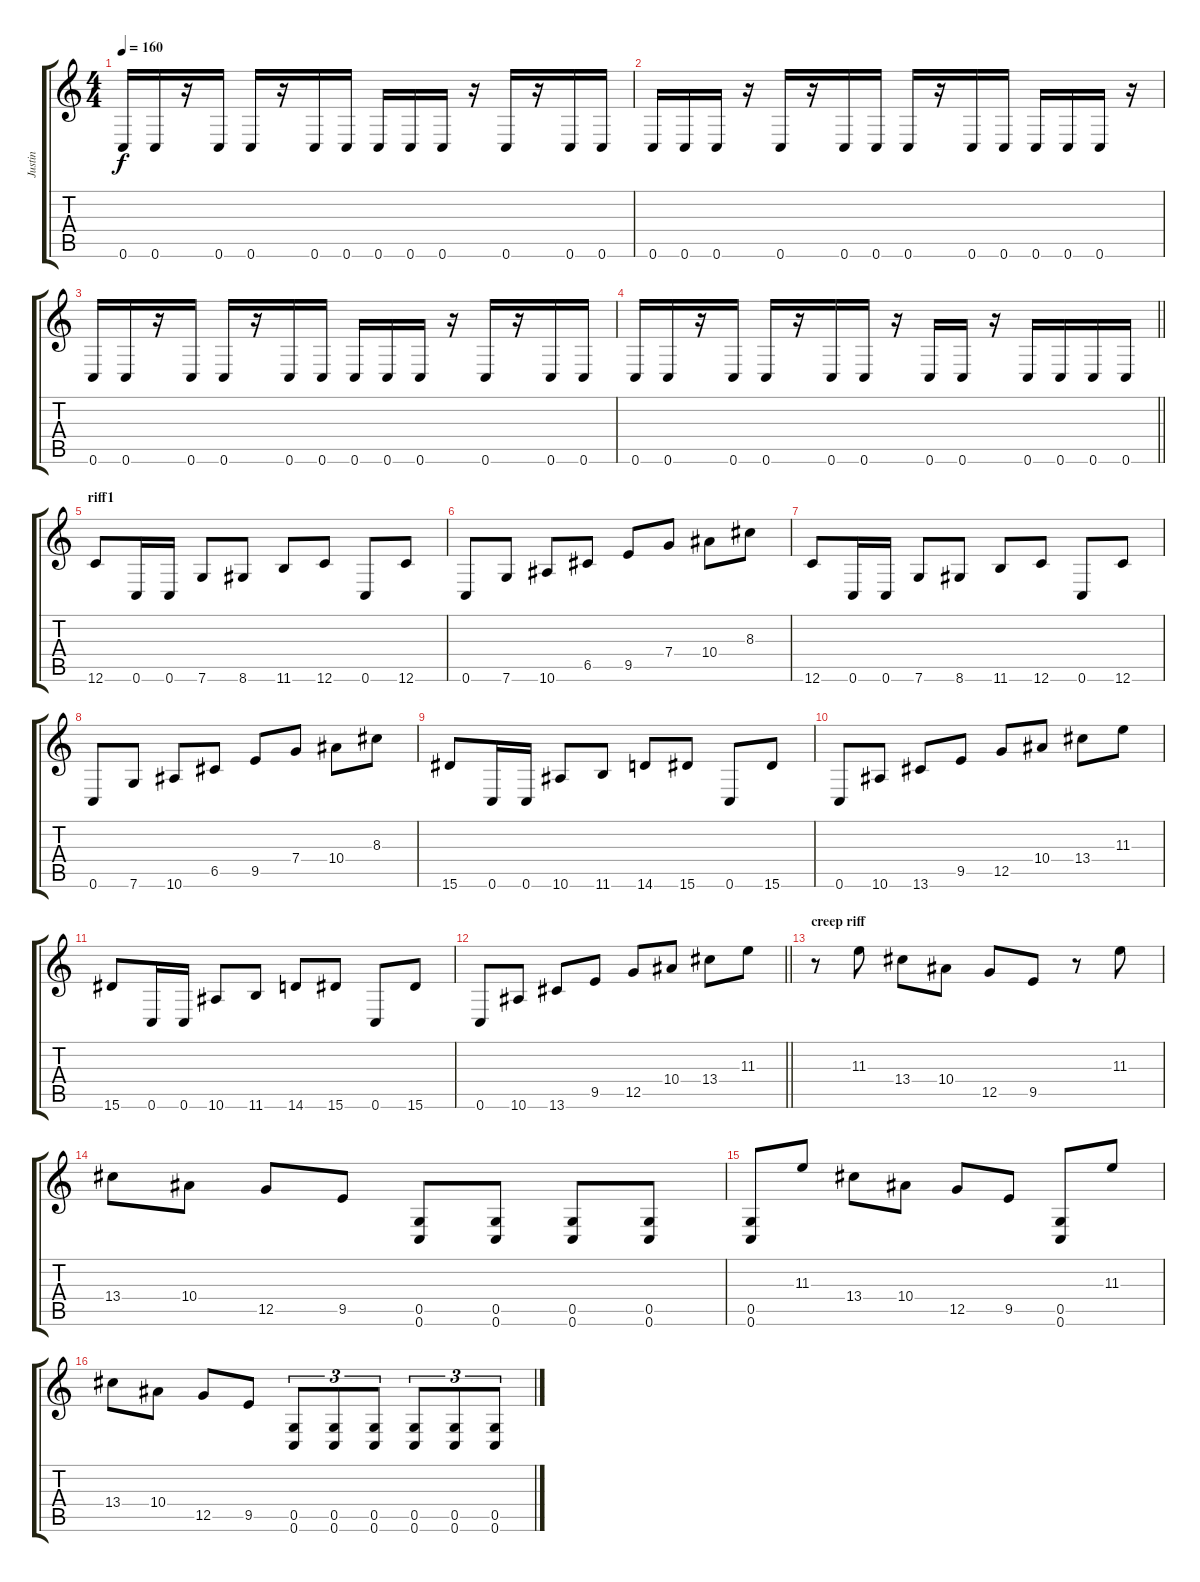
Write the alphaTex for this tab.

\track ("Justin" "Justin") {instrument distortionguitar}
\staff {score tabs}
\tuning (D4 A3 F3 C3 G2 C2) {hide}
\ts (4 4)
\tempo 160
\clef g2
\ks c
0.6.16{dy f} 0.6.16 r.16 0.6.16 0.6.16 r.16 0.6.16 0.6.16 0.6.16 0.6.16 0.6.16 r.16 0.6.16 r.16 0.6.16 0.6.16 |
0.6.16 0.6.16 0.6.16 r.16 0.6.16 r.16 0.6.16 0.6.16 0.6.16 r.16 0.6.16 0.6.16 0.6.16 0.6.16 0.6.16 r.16 |
0.6.16 0.6.16 r.16 0.6.16 0.6.16 r.16 0.6.16 0.6.16 0.6.16 0.6.16 0.6.16 r.16 0.6.16 r.16 0.6.16 0.6.16 |
\barLineRight lightlight
0.6.16 0.6.16 r.16 0.6.16 0.6.16 r.16 0.6.16 0.6.16 r.16 0.6.16 0.6.16 r.16 0.6.16 0.6.16 0.6.16 0.6.16 |
\section ("" "riff1")
12.6.8 0.6.16 0.6.16 7.6.8 8.6.8 11.6.8 12.6.8 0.6.8 12.6.8 |
0.6.8 7.6.8 10.6.8 6.5.8 9.5.8 7.4.8 10.4.8 8.3.8 |
12.6.8 0.6.16 0.6.16 7.6.8 8.6.8 11.6.8 12.6.8 0.6.8 12.6.8 |
0.6.8 7.6.8 10.6.8 6.5.8 9.5.8 7.4.8 10.4.8 8.3.8 |
15.6.8 0.6.16 0.6.16 10.6.8 11.6.8 14.6.8 15.6.8 0.6.8 15.6.8 |
0.6.8 10.6.8 13.6.8 9.5.8 12.5.8 10.4.8 13.4.8 11.3.8 |
15.6.8 0.6.16 0.6.16 10.6.8 11.6.8 14.6.8 15.6.8 0.6.8 15.6.8 |
\barLineRight lightlight
0.6.8 10.6.8 13.6.8 9.5.8 12.5.8 10.4.8 13.4.8 11.3.8 |
\section ("" "creep riff")
r.8 11.3.8 13.4.8 10.4.8 12.5.8 9.5.8 r.8 11.3.8 |
13.4.8 10.4.8 12.5.8 9.5.8 (0.5 0.6).8 (0.5 0.6).8 (0.5 0.6).8 (0.5 0.6).8 |
(0.5 0.6).8 11.3.8 13.4.8 10.4.8 12.5.8 9.5.8 (0.5 0.6).8 11.3.8 |
13.4.8 10.4.8 12.5.8 9.5.8 (0.5 0.6).8{tu (3 2)} (0.5 0.6).8{tu (3 2)} (0.5 0.6).8{tu (3 2)} (0.5 0.6).8{tu (3 2)} (0.5 0.6).8{tu (3 2)} (0.5 0.6).8{tu (3 2)}
